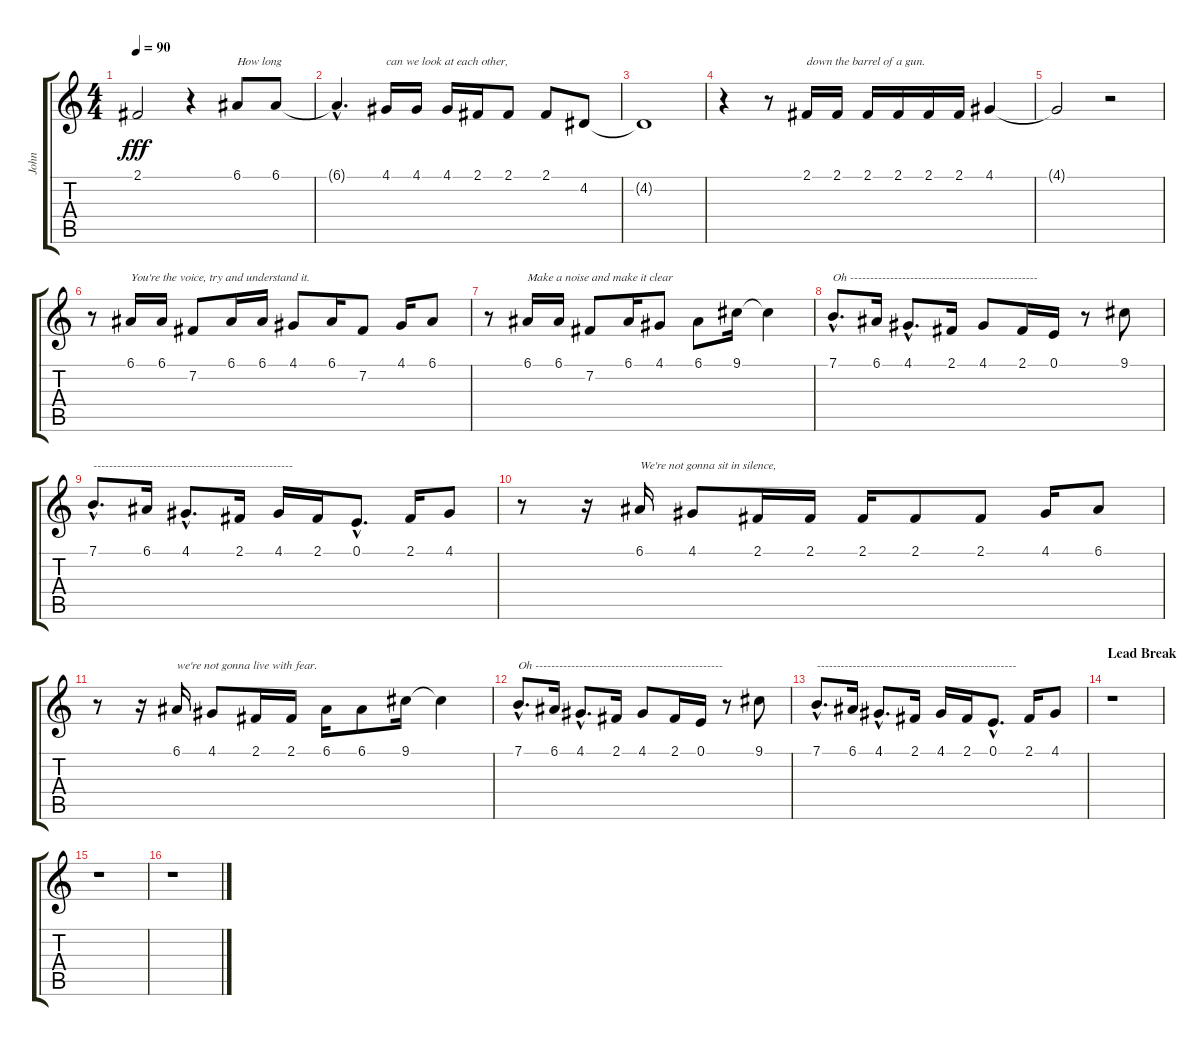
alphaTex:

\track ("John" "John") {instrument frenchhorn}
\staff {score tabs}
\tuning (E4 B3 G3 D3 A2 E2) {hide}
\ts (4 4)
\tempo 90
\clef g2
\ks c
2.1{t}.2{dy fff} r.4 6.1.8{txt "How long"} 6.1.8 |
6.1{hac t}.4{d} 4.1.16{txt "can we look at each other,"} 4.1.16 4.1.16 2.1.16 2.1.8 2.1.8 4.2.8 |
4.2{t}.1 |
r.4 r.8 2.1.16{txt "down the barrel of a gun."} 2.1.16 2.1.16 2.1.16 2.1.16 2.1.16 4.1.4 |
4.1{t}.2 r.2 |
r.8 6.1.16{txt "You're the voice, try and understand it."} 6.1.16 7.2.8 6.1.16 6.1.16 4.1.8 6.1.16 7.2.8 4.1.16 6.1.8 |
r.8 6.1.16{txt "Make a noise and make it clear"} 6.1.16 7.2.8 6.1.16 4.1.8 6.1.8 9.1.16 9.1{t}.4 |
7.1{hac}.8{d txt "Oh -----------------------------------------------"} 6.1.16 4.1{hac}.8{d} 2.1.16 4.1.8 2.1.16 0.1.16 r.8 9.1.8 |
7.1{hac}.8{d txt "--------------------------------------------------"} 6.1.16 4.1{hac}.8{d} 2.1.16 4.1.16 2.1.16 0.1{hac}.8{d} 2.1.16 4.1.8 |
r.8 r.16 6.1.16{txt "We're not gonna sit in silence,"} 4.1.8 2.1.16 2.1.16 2.1.16 2.1.8 2.1.8 4.1.16 6.1.8 |
r.8 r.16 6.1.16{txt "we're not gonna live with fear."} 4.1.8 2.1.16 2.1.16 6.1.16 6.1.8 9.1.16 9.1{t}.4 |
7.1{hac}.8{d txt "Oh -----------------------------------------------"} 6.1.16 4.1{hac}.8{d} 2.1.16 4.1.8 2.1.16 0.1.16 r.8 9.1.8 |
7.1{hac}.8{d txt "--------------------------------------------------"} 6.1.16 4.1{hac}.8{d} 2.1.16 4.1.16 2.1.16 0.1{hac}.8{d} 2.1.16 4.1.8 |
\section ("" "Lead Break")
r.1 |
r.1 |
r.1
